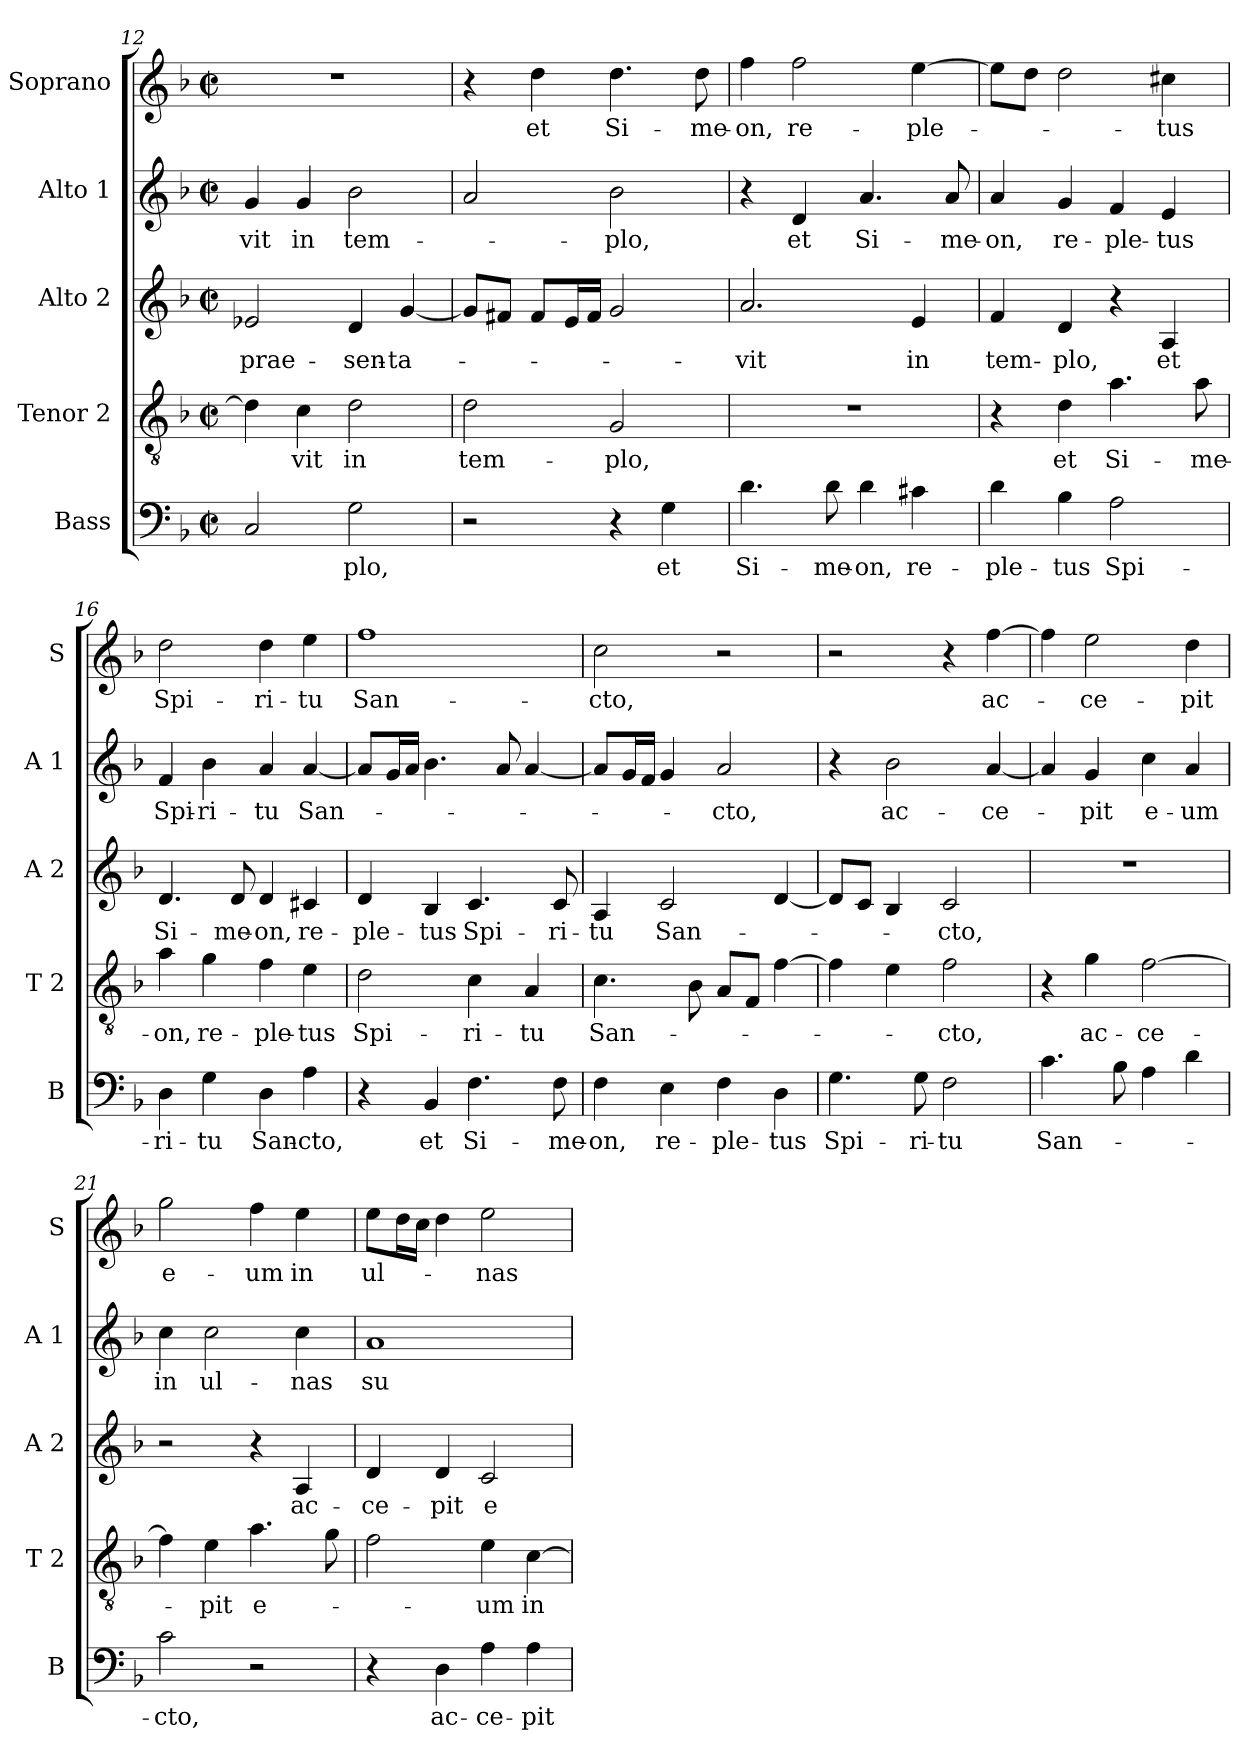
**kern	**text	**kern	**text	**kern	**text	**kern	**text	**kern	**text
*part5	*part5	*part4	*part4	*part3	*part3	*part2	*part2	*part1	*part1
*staff5	*staff5	*staff4	*staff4	*staff3	*staff3	*staff2	*staff2	*staff1	*staff1
*I"Bass	*	*I"Tenor 2	*	*I"Alto 2	*	*I"Alto 1	*	*I"Soprano	*
*I'B	*	*I'T 2	*	*I'A 2	*	*I'A 1	*	*I'S	*
*clefF4	*	*clefGv2	*	*clefG2	*	*clefG2	*	*clefG2	*
*k[b-]	*	*k[b-]	*	*k[b-]	*	*k[b-]	*	*k[b-]	*
*d:	*	*d:	*	*d:	*	*d:	*	*d:	*
*M2/2	*	*M2/2	*	*M2/2	*	*M2/2	*	*M2/2	*
*met(c|)	*	*met(c|)	*	*met(c|)	*	*met(c|)	*	*met(c|)	*
=12	=12	=12	=12	=12	=12	=12	=12	=12	=12
2C/	.	4d\]	.	2e-X/	prae-	4g/	-vit	1r	.
.	.	4c\	-vit	.	.	4g/	in	.	.
2G\	-plo,	2d\	in	4d/	-sen-	2b-\	tem-	.	.
.	.	.	.	[4g/	-ta-	.	.	.	.
=13	=13	=13	=13	=13	=13	=13	=13	=13	=13
2r	.	2d\	tem-	8g/L]	.	2a/	.	4r	.
.	.	.	.	8f#X/J	.	.	.	.	.
.	.	.	.	8f#/L	.	.	.	4dd\	et
.	.	.	.	16e/L	.	.	.	.	.
.	.	.	.	16f#/JJ	.	.	.	.	.
4r	.	2G/	-plo,	2g/	.	2b-\	-plo,	4.dd\	Si-
4G\	et	.	.	.	.	.	.	.	.
.	.	.	.	.	.	.	.	8dd\	-me-
=14	=14	=14	=14	=14	=14	=14	=14	=14	=14
4.d\	Si-	1r	.	2.a/	-vit	4r	.	4ff\	-on,
.	.	.	.	.	.	4d/	et	2ff\	re-
8d\	-me-	.	.	.	.	.	.	.	.
4d\	-on,	.	.	.	.	4.a/	Si-	.	.
4c#X\	re-	.	.	4e/	in	.	.	[4ee\	-ple-
.	.	.	.	.	.	8a/	-me-	.	.
=15	=15	=15	=15	=15	=15	=15	=15	=15	=15
4d\	-ple-	4r	.	4f/	tem-	4a/	-on,	8ee\L]	.
.	.	.	.	.	.	.	.	8dd\J	.
4B-\	-tus	4d\	et	4d/	-plo,	4g/	re-	2dd\	.
2A\	Spi-	4.a\	Si-	4r	.	4f/	-ple-	.	.
.	.	.	.	4A/	et	4e/	-tus	4cc#X\	-tus
.	.	8a\	-me-	.	.	.	.	.	.
!!LO:LB:g=z
=16	=16	=16	=16	=16	=16	=16	=16	=16	=16
4D\	-ri-	4a\	-on,	4.d/	Si-	4f/	Spi-	2dd\	Spi-
4G\	-tu	4g\	re-	.	.	4b-\	-ri-	.	.
.	.	.	.	8d/	-me-	.	.	.	.
4D\	San-	4f\	-ple-	4d/	-on,	4a/	-tu	4dd\	-ri-
4A\	-cto,	4e\	-tus	4c#X/	re-	[4a/	San-	4ee\	-tu
=17	=17	=17	=17	=17	=17	=17	=17	=17	=17
4r	.	2d\	Spi-	4d/	-ple-	8a/L]	.	1ff	San-
.	.	.	.	.	.	16g/L	.	.	.
.	.	.	.	.	.	16a/JJ	.	.	.
4BB-/	et	.	.	4B-/	-tus	4.b-\	.	.	.
4.F\	Si-	4c\	-ri-	4.c/	Spi-	.	.	.	.
.	.	.	.	.	.	8a/	.	.	.
.	.	4A/	-tu	.	.	[4a/	.	.	.
8F\	-me-	.	.	8c/	-ri-	.	.	.	.
=18	=18	=18	=18	=18	=18	=18	=18	=18	=18
4F\	-on,	4.c\	San-	4A/	-tu	8a/L]	.	2cc\	-cto,
.	.	.	.	.	.	16g/L	.	.	.
.	.	.	.	.	.	16f/JJ	.	.	.
4E\	re-	.	.	2c/	San-	4g/	.	.	.
.	.	8B-\	.	.	.	.	.	.	.
4F\	-ple-	8A/L	.	.	.	2a/	-cto,	2r	.
.	.	8F/J	.	.	.	.	.	.	.
4D\	-tus	[4f\	.	[4d/	.	.	.	.	.
=19	=19	=19	=19	=19	=19	=19	=19	=19	=19
4.G\	Spi-	4f\]	.	8d/L]	.	4r	.	2r	.
.	.	.	.	8c/J	.	.	.	.	.
.	.	4e\	.	4B-/	.	2b-\	ac-	.	.
8G\	-ri-	.	.	.	.	.	.	.	.
2F\	-tu	2f\	-cto,	2c/	-cto,	.	.	4r	.
.	.	.	.	.	.	[4a/	-ce-	[4ff\	ac-
=20	=20	=20	=20	=20	=20	=20	=20	=20	=20
4.c\	San-	4r	.	1r	.	4a/]	.	4ff\]	.
.	.	4g\	ac-	.	.	4g/	-pit	2ee\	-ce-
8B-\	.	.	.	.	.	.	.	.	.
4A\	.	[2f\	-ce-	.	.	4cc\	e-	.	.
4d\	.	.	.	.	.	4a/	-um	4dd\	-pit
!!LO:PB:g=z
=21	=21	=21	=21	=21	=21	=21	=21	=21	=21
2c\	-cto,	4f\]	.	2r	.	4cc\	in	2gg\	e-
.	.	4e\	-pit	.	.	2cc\	ul-	.	.
2r	.	4.a\	e-	4r	.	.	.	4ff\	-um
.	.	.	.	4A/	ac-	4cc\	-nas	4ee\	in
.	.	8g\	.	.	.	.	.	.	.
=22	=22	=22	=22	=22	=22	=22	=22	=22	=22
4r	.	2f\	.	4d/	-ce-	1a	su-	8ee\L	ul-
.	.	.	.	.	.	.	.	16dd\L	.
.	.	.	.	.	.	.	.	16cc\JJ	.
4D\	ac-	.	.	4d/	-pit	.	.	4dd\	.
4A\	-ce-	4e\	-um	2c/	e-	.	.	2ee\	-nas
4A\	-pit	[4c\	in	.	.	.	.	.	.
=	=	=	=	=	=	=	=	=	=
*-	*-	*-	*-	*-	*-	*-	*-	*-	*-
